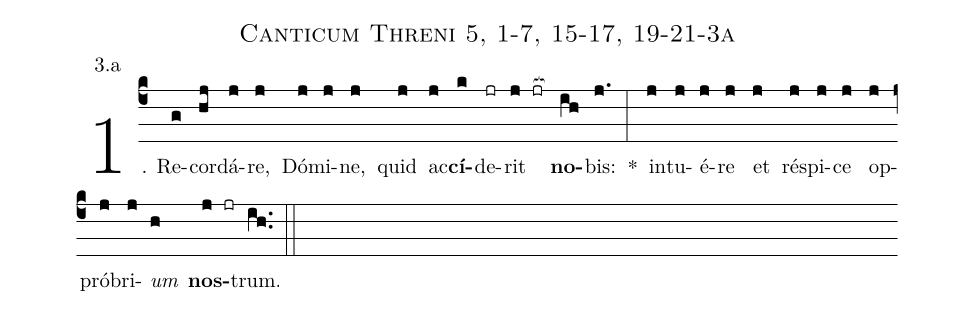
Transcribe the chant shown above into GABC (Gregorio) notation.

name: Canticum Threni 5, 1-7, 15-17, 19-21-3a;
annotation: 3.a;
%%
(c4)1. Re(g)cor(hj)dá(j)re,(j) Dó(j)mi(j)ne,(j) quid(j) ac(j)<b>cí</b>(k)de(jr)rit(j jr[ocb:1{]) <b>no</b>(ih[ocb:0}])bis:(j.) *(:) in(j)tu(j)é(j)re(j) et(j) ré(j)spi(j)ce(j) op(j)pró(j)bri(j)<i>um</i>(h) <b>nos</b>(j jr)trum.(ih..) (::)
